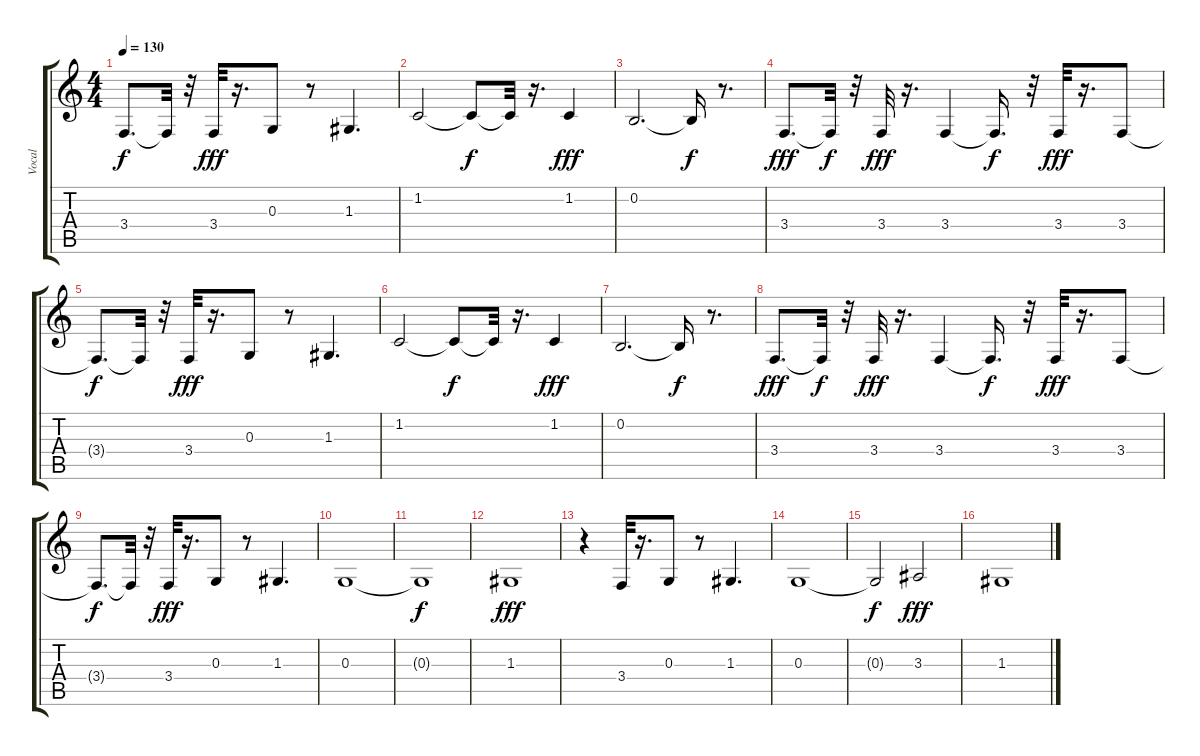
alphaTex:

\track ("Vocal" "Vocal") {instrument clarinet}
\staff {score tabs}
\tuning (E4 B3 G3 D3 A2 E2) {hide}
\ts (4 4)
\tempo 130
\clef g2
\ks c
3.4{t}.8{d dy f} 3.4{t}.32 r.32 3.4.32{dy fff} r.16{d} 0.3.8 r.8 1.3.4{d} |
1.2.2 1.2{t}.8{dy f} 1.2{t}.32 r.16{d} 1.2.4{dy fff} |
0.2.2{d} 0.2{t}.16{dy f} r.8{d} |
3.4.8{d dy fff} 3.4{t}.32{dy f} r.32 3.4.32{dy fff} r.16{d} 3.4.4 3.4{t}.16{d dy f} r.32 3.4.32{dy fff} r.16{d} 3.4.8 |
3.4{t}.8{d dy f} 3.4{t}.32 r.32 3.4.32{dy fff} r.16{d} 0.3.8 r.8 1.3.4{d} |
1.2.2 1.2{t}.8{dy f} 1.2{t}.32 r.16{d} 1.2.4{dy fff} |
0.2.2{d} 0.2{t}.16{dy f} r.8{d} |
3.4.8{d dy fff} 3.4{t}.32{dy f} r.32 3.4.32{dy fff} r.16{d} 3.4.4 3.4{t}.16{d dy f} r.32 3.4.32{dy fff} r.16{d} 3.4.8 |
3.4{t}.8{d dy f} 3.4{t}.32 r.32 3.4.32{dy fff} r.16{d} 0.3.8 r.8 1.3.4{d} |
0.3.1 |
0.3{t}.1{dy f} |
1.3.1{dy fff} |
r.4 3.4.32 r.16{d} 0.3.8 r.8 1.3.4{d} |
0.3.1 |
0.3{t}.2{dy f} 3.3.2{dy fff} |
1.3.1
